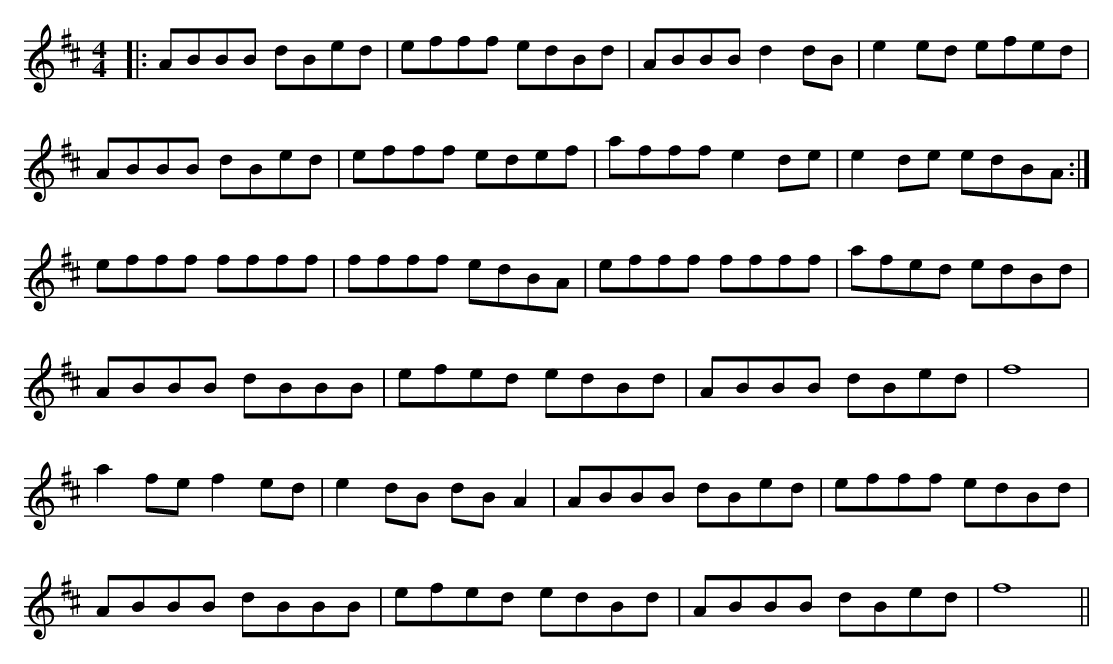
X:1
M:4/4
K:Bmin
|:ABBB dBed|efff edBd|ABBB d2dB|e2ed efed|
ABBB dBed|efff edef|afff e2de|e2de edBA:|
efff ffff|ffff edBA|efff ffff|afed edBd|
ABBB dBBB|efed edBd|ABBB dBed|f8|
a2fe f2ed|e2dB dBA2|ABBB dBed|efff edBd|
ABBB dBBB|efed edBd|ABBB dBed|f8||
